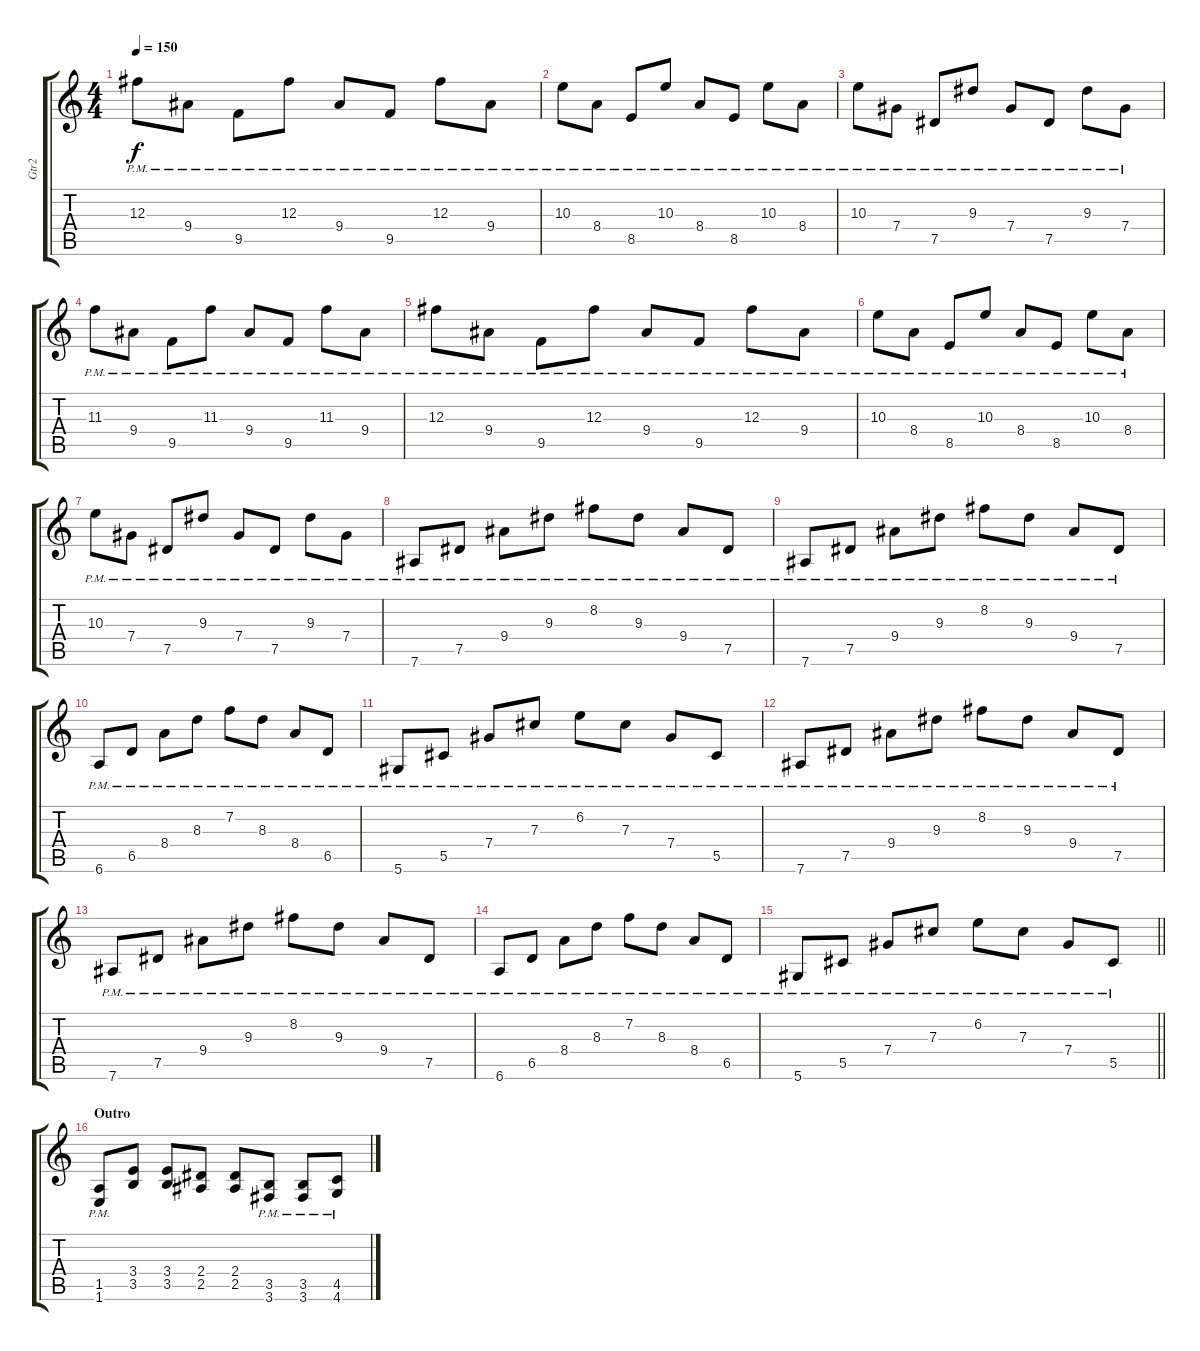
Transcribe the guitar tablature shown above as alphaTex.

\track ("Gtr2" "Gtr2") {instrument electricguitarjazz}
\staff {score tabs}
\tuning (Eb4 Bb3 Gb3 Db3 Ab2 Eb2) {hide}
\ts (4 4)
\tempo 150
\clef g2
\ks c
12.3{pm}.8{dy f} 9.4{pm}.8 9.5{pm}.8 12.3{pm}.8 9.4{pm}.8 9.5{pm}.8 12.3{pm}.8 9.4{pm}.8 |
10.3{pm}.8 8.4{pm}.8 8.5{pm}.8 10.3{pm}.8 8.4{pm}.8 8.5{pm}.8 10.3{pm}.8 8.4{pm}.8 |
10.3{pm}.8 7.4{pm}.8 7.5{pm}.8 9.3{pm}.8 7.4{pm}.8 7.5{pm}.8 9.3{pm}.8 7.4{pm}.8 |
11.3{pm}.8 9.4{pm}.8 9.5{pm}.8 11.3{pm}.8 9.4{pm}.8 9.5{pm}.8 11.3{pm}.8 9.4{pm}.8 |
12.3{pm}.8 9.4{pm}.8 9.5{pm}.8 12.3{pm}.8 9.4{pm}.8 9.5{pm}.8 12.3{pm}.8 9.4{pm}.8 |
10.3{pm}.8 8.4{pm}.8 8.5{pm}.8 10.3{pm}.8 8.4{pm}.8 8.5{pm}.8 10.3{pm}.8 8.4{pm}.8 |
10.3{pm}.8 7.4{pm}.8 7.5{pm}.8 9.3{pm}.8 7.4{pm}.8 7.5{pm}.8 9.3{pm}.8 7.4{pm}.8 |
7.6{pm}.8 7.5{pm}.8 9.4{pm}.8 9.3{pm}.8 8.2{pm}.8 9.3{pm}.8 9.4{pm}.8 7.5{pm}.8 |
7.6{pm}.8 7.5{pm}.8 9.4{pm}.8 9.3{pm}.8 8.2{pm}.8 9.3{pm}.8 9.4{pm}.8 7.5{pm}.8 |
6.6{pm}.8 6.5{pm}.8 8.4{pm}.8 8.3{pm}.8 7.2{pm}.8 8.3{pm}.8 8.4{pm}.8 6.5{pm}.8 |
5.6{pm}.8 5.5{pm}.8 7.4{pm}.8 7.3{pm}.8 6.2{pm}.8 7.3{pm}.8 7.4{pm}.8 5.5{pm}.8 |
7.6{pm}.8 7.5{pm}.8 9.4{pm}.8 9.3{pm}.8 8.2{pm}.8 9.3{pm}.8 9.4{pm}.8 7.5{pm}.8 |
7.6{pm}.8 7.5{pm}.8 9.4{pm}.8 9.3{pm}.8 8.2{pm}.8 9.3{pm}.8 9.4{pm}.8 7.5{pm}.8 |
6.6{pm}.8 6.5{pm}.8 8.4{pm}.8 8.3{pm}.8 7.2{pm}.8 8.3{pm}.8 8.4{pm}.8 6.5{pm}.8 |
\barLineRight lightlight
5.6{pm}.8 5.5{pm}.8 7.4{pm}.8 7.3{pm}.8 6.2{pm}.8 7.3{pm}.8 7.4{pm}.8 5.5{pm}.8 |
\section ("" "Outro")
(1.5{pm} 1.6{pm}).8 (3.4 3.5).8 (3.4 3.5).8 (2.4 2.5).8 (2.4 2.5).8 (3.5{pm} 3.6{pm}).8 (3.5{pm} 3.6{pm}).8 (4.5{pm} 4.6{pm}).8
